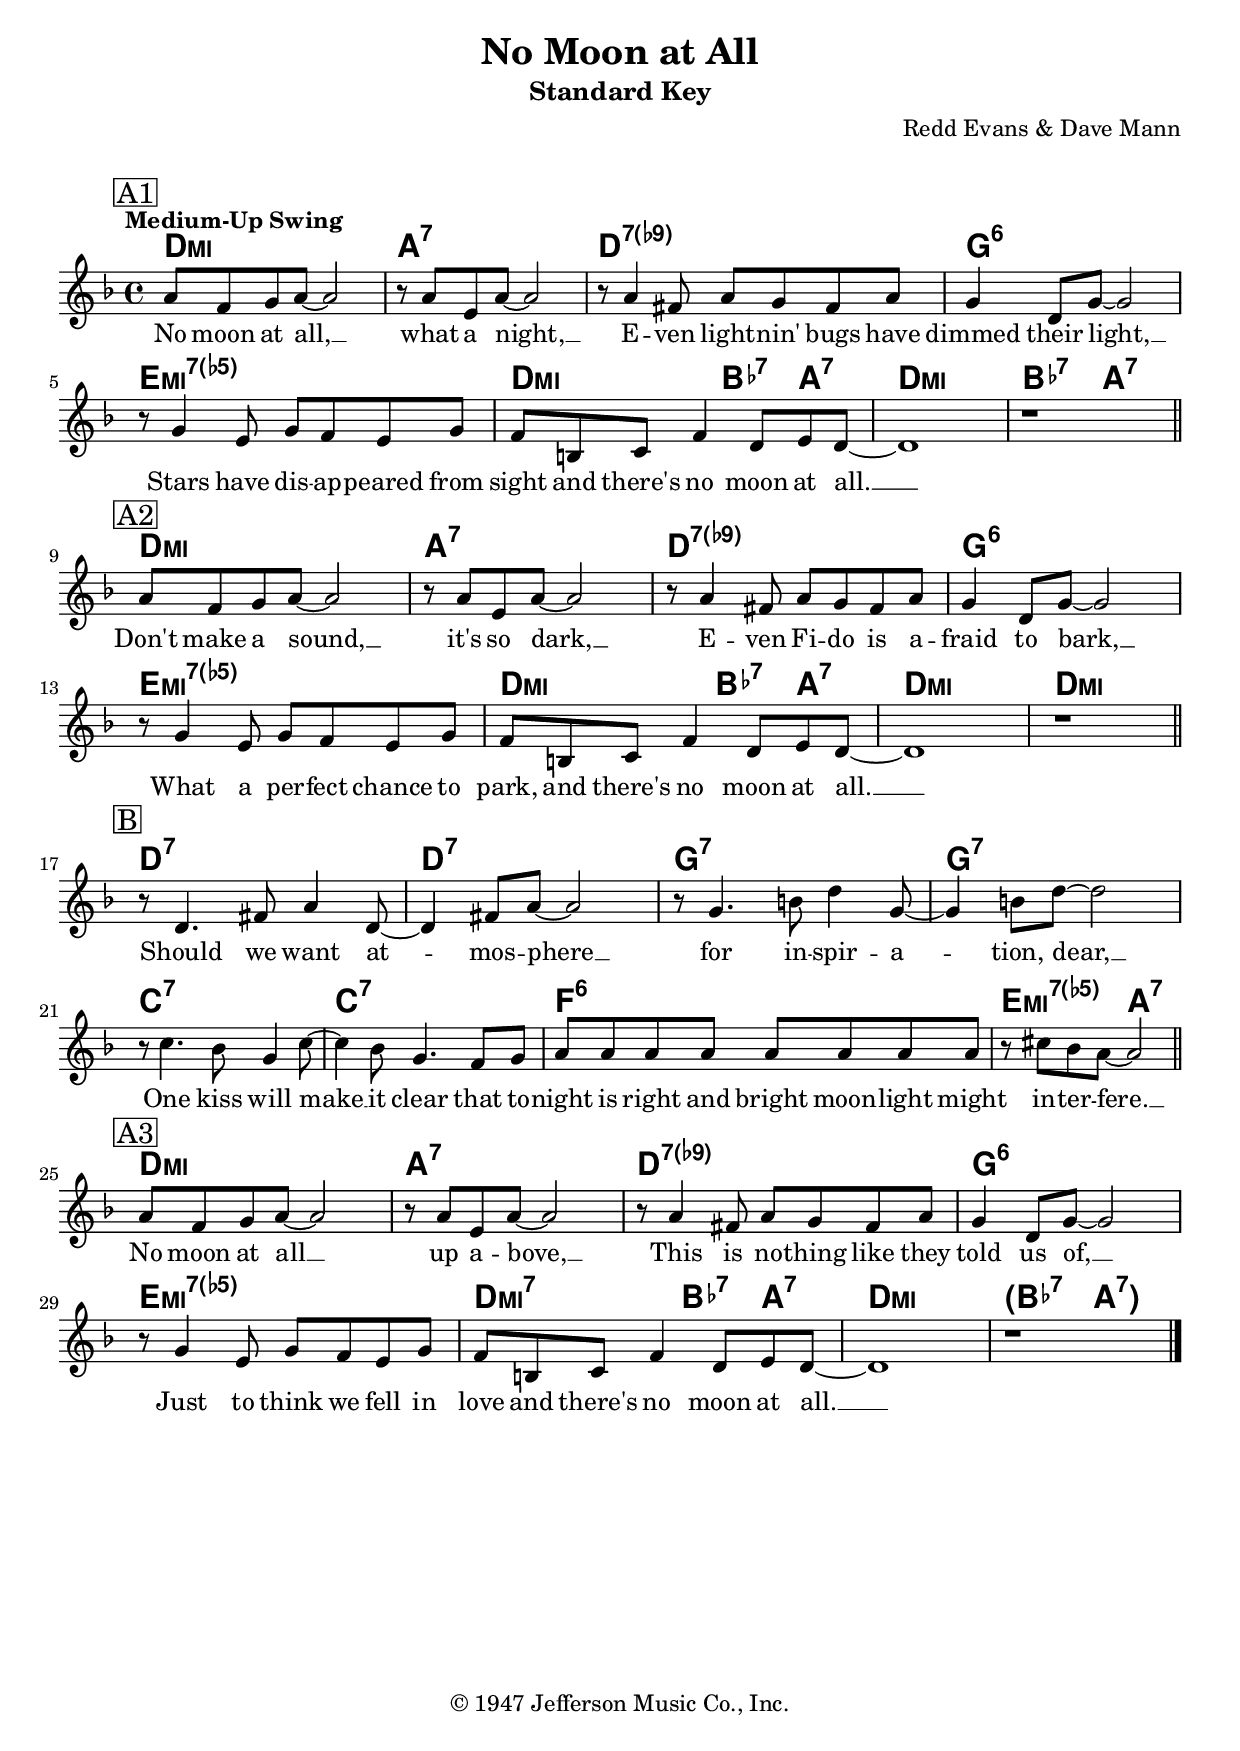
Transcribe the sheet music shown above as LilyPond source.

\version "2.24.0"

\include "english.ly"

instrument = "Standard Key"
whatKey = d
whatClef = "treble"

%% -*- Mode: LilyPond -*-

\include "lead-sheets.ily"

\header {
  title = "No Moon at All"
  subtitle = \instrument
  composer = "Redd Evans & Dave Mann"
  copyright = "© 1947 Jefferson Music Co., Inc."
}

refrainLyrics = \lyricmode {
No moon at all, __ what a night, __
E -- ven light -- nin' bugs have dimmed their light, __
Stars have dis -- ap -- peared from sight
and there's no moon at all. __
Don't make a sound, __ it's so dark, __
E -- ven Fi -- do is a -- fraid to bark, __
What a per -- fect chance to park,
and there's no moon at all. __
Should we want at -- mos -- phere __ for in -- spir -- a -- tion, dear, __
One kiss will make __ it clear
that to -- night is right and bright moon -- light might in -- ter -- fere. __
No moon at all __ up a -- bove, __
This is no -- thing like they told us of, __
Just to think we fell in love
and there's no moon at all. __
}

refrainChords = \chordmode {
  d1:m a1:7 d1:7.9- g1:6
  e1:m7.5- d2:m bf4:7 a4:7 d1:m bf2:7 a2:7

  d1:m a1:7 d1:7.9- g1:6
  e1:m7.5- d2:m bf4:7 a4:7 d1:m d1:m

  d1:7 d1:7 g1:7 g1:7
  c1:7 c1:7 f1:6 e2:m7.5- a2:7

  d1:m a1:7 d1:7.9- g1:6
  e1:m7.5- d2:m7 bf4:7 a4:7 d1:m
  \set chordNameFunction = #begin-parenthesis-ignatzek-chord-names 
  bf2:7
  \set chordNameFunction = #end-parenthesis-ignatzek-chord-names 
  a2:7
  \unset chordNameFunction
}

refrainKey = d

refrainMelody = \relative f' {
  \time 4/4
  \key \refrainKey \minor
  \clef \whatClef
  \tempo "Medium-Up Swing"

  \mark \markup{ \box "A1" }

  a8 f8 g8 a8~ a2 | r8 a8 e8 a8~ a2 | r8 a4 fs8 a8 g8 fs8 a8 | g4 d8 g8~ g2 |
  r8 g4 e8 g8 f8 e8 g8 | f8 b,8 c8 f4 d8 e8 d8~ | d1 | r1 |

  \bar "||"
  \break

  \mark \markup{ \box "A2" }

  a'8 f8 g8 a8~ a2 | r8 a8 e8 a8~ a2 | r8 a4 fs8 a8 g8 fs8 a8 | g4 d8 g8~ g2 |
  r8 g4 e8 g8 f8 e8 g8 | f8 b,8 c8 f4 d8 e8 d8~ | d1 | r1 |

  \bar "||"
  \break

  \mark \markup{ \box "B" }
  
  r8 d4. fs8 a4 d,8~ | d4 fs8 a8~ a2 | r8 g4. b8 d4 g,8~ | g4 b8 d8~ d2 |
  \break
  r8 c4. bf8 g4 c8~ | c4 bf8 g4. f8 g8 | a8 a8 a8 a8 a8 a8 a8 a8 | r8 cs8 bf8 a8~ a2 |
  
  \bar "||"
  \break

  \mark \markup{ \box "A3" }

  a8 f8 g8 a8~ a2 | r8 a8 e8 a8~ a2 | r8 a4 fs8 a8 g8 fs8 a8 | g4 d8 g8~ g2 |
  r8 g4 e8 g8 f8 e8 g8 | f8 b,8 c8 f4 d8 e8 d8~ | d1 | r1 |

  \bar "|."
}

\include "paper.ily"

\markup {
  % Leave a gap after the header
  \vspace #1
}

\include "refrain.ily"

performanceNotes =
\markup {
  \vspace #2
  \column {
    \line { \huge { Intro: bass four bars i-V7-i-V7, add vocal only for A1, band joins at A2, sing A2, B, A3 } }
    \line { \huge { Guitar solo whole form, accordion solo whole form, sing whole form with band } }
    \line { \huge { Ending: vamp on bars 30-31 "\"and" there's no moon at "all\"" } }
    \line { \huge { band and vocal drops out, bass solo vamp i-VI7/V7 } }
  }
}

\include "notes.ily"

